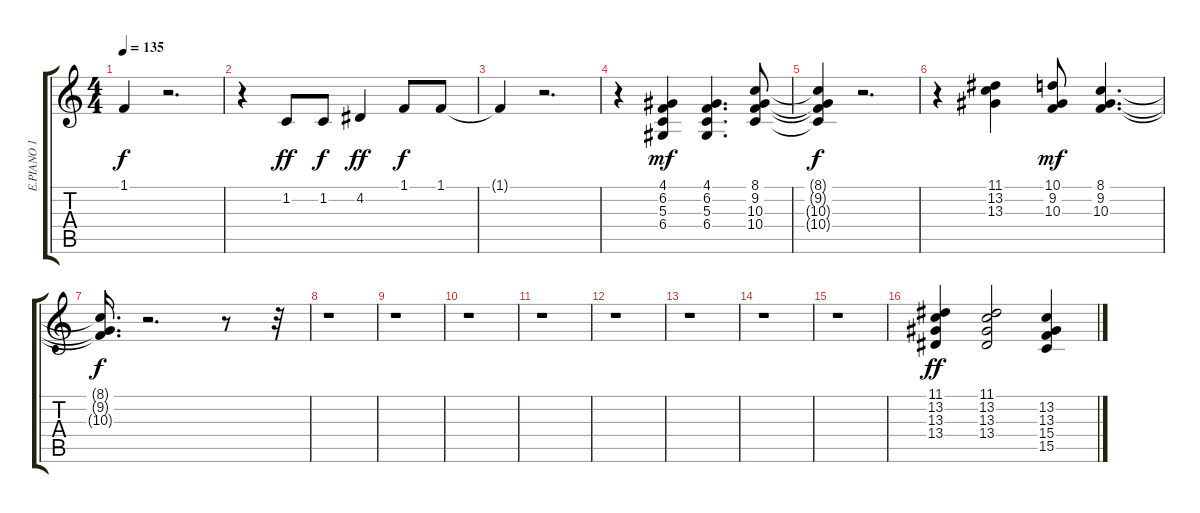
\track ("E.PIANO 1" "E.PIANO 1") {instrument electricpiano1}
\staff {score tabs}
\tuning (E4 B3 G3 D3 A2 E2) {hide}
\ts (4 4)
\tempo 135
\clef g2
\ks c
1.1{t}.4{dy f} r.2{d} |
r.4 1.2.8{dy ff} 1.2.8{dy f} 4.2.4{dy ff} 1.1.8{dy f} 1.1.8 |
1.1{t}.4 r.2{d} |
r.4 (4.1 6.2 5.3 6.4).4{dy mf} (4.1 6.2 5.3 6.4).4{d} (8.1 9.2 10.3 10.4).8 |
(8.1{t} 9.2{t} 10.3{t} 10.4{t}).4{dy f} r.2{d} |
r.4 (11.1 13.2 13.3).4 (10.1 9.2 10.3).8{dy mf} (8.1 9.2 10.3).4{d} |
(8.1{t} 9.2{t} 10.3{t}).16{d dy f} r.2{d} r.8 r.32 |
r.1 |
r.1 |
r.1 |
r.1 |
r.1 |
r.1 |
r.1 |
r.1 |
(11.1 13.2 13.3 13.4).4{dy ff} (11.1 13.2 13.3 13.4).2 (13.2 13.3 15.4 15.5).4
